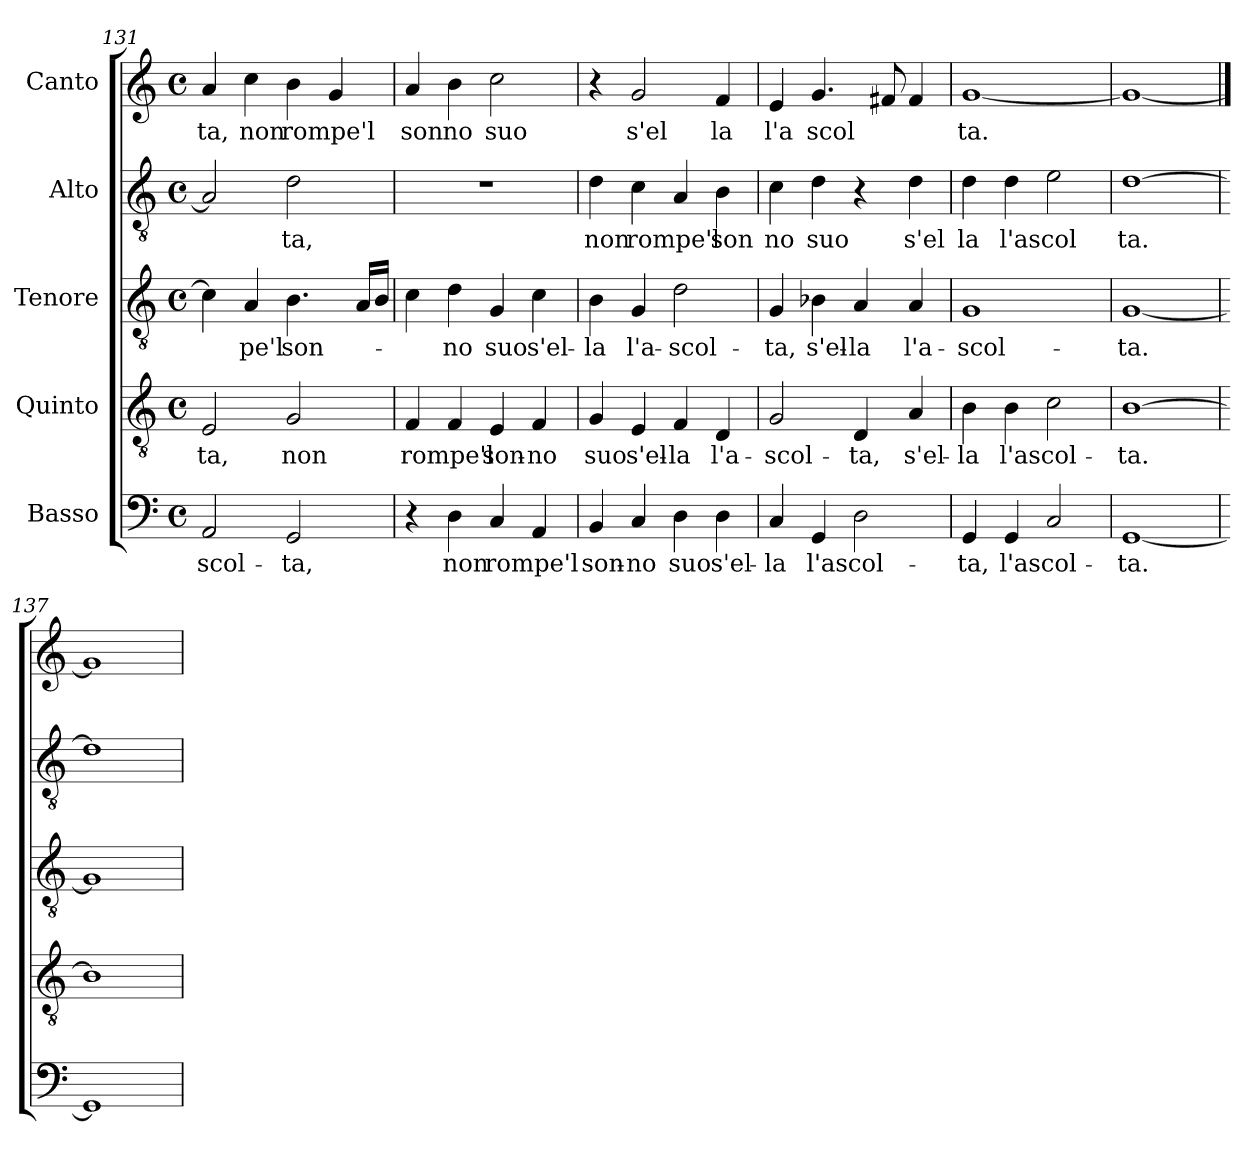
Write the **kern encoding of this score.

**kern	**text	**kern	**text	**kern	**text	**kern	**text	**kern	**text
*part5	*part5	*part4	*part4	*part3	*part3	*part2	*part2	*part1	*part1
*staff5	*staff5	*staff4	*staff4	*staff3	*staff3	*staff2	*staff2	*staff1	*staff1
*I"Basso	*	*I"Quinto	*	*I"Tenore	*	*I"Alto	*	*I"Canto	*
*clefF4	*	*clefGv2	*	*clefGv2	*	*clefGv2	*	*clefG2	*
*	*	*k[]	*	*	*	*	*	*k[]	*
*	*	*C:	*	*	*	*	*	*C:	*
*M4/4	*	*M4/4	*	*M4/4	*	*M4/4	*	*M4/4	*
*met(c)	*	*met(c)	*	*met(c)	*	*met(c)	*	*met(c)	*
=131	=131	=131	=131	=131	=131	=131	=131	=131	=131
!	!LO:LY:b:cj	!	!LO:LY:b:cj	!	!	!	!	!	!LO:LY:b:cj
2AA/	-scol-	2E/	-ta,	4c\]	.	2A/]	.	4a/	ta,
!	!	!	!	!	!LO:LY:b:cj	!	!	!	!LO:LY:b:cj
.	.	.	.	4A/	-pe'l	.	.	4cc\	non
!	!LO:LY:b:cj	!	!LO:LY:b:cj	!	!LO:LY:b	!	!LO:LY:b:cj	!	!LO:LY:b:cj
2GG/	-ta,	2G/	non	4.B\	son-	2d\	ta,	4b\	rompe'l
.	.	.	.	.	.	.	.	4g/	.
.	.	.	.	16A/L	.	.	.	.	.
.	.	.	.	16B/J	.	.	.	.	.
=132	=132	=132	=132	=132	=132	=132	=132	=132	=132
!	!	!	!LO:LY:b:cj	!	!	!	!	!	!LO:LY:b:cj
4r	.	4F/	rompe'l	4c\	.	1r	.	4a/	son
!	!LO:LY:b:cj	!	!	!	!LO:LY:b:cj	!	!	!	!LO:LY:b:cj
4D\	non	4F/	.	4d\	-no	.	.	4b\	no
!	!LO:LY:b:cj	!	!LO:LY:b:cj	!	!LO:LY:b:cj	!	!	!	!LO:LY:b:cj
4C/	rompe'l	4E/	son-	4G/	suo	.	.	2cc\	suo
!	!	!	!LO:LY:b:cj	!	!LO:LY:b:cj	!	!	!	!
4AA/	.	4F/	-no	4c\	s'el-	.	.	.	.
=133	=133	=133	=133	=133	=133	=133	=133	=133	=133
!	!LO:LY:b:cj	!	!LO:LY:b:cj	!	!LO:LY:b:cj	!	!LO:LY:b:cj	!	!
4BB/	son-	4G/	suo	4B\	-la	4d\	non	4r	.
!	!LO:LY:b:cj	!	!LO:LY:b:cj	!	!LO:LY:b:cj	!	!LO:LY:b:cj	!	!LO:LY:b:cj
4C/	-no	4E/	s'el-	4G/	l'a-	4c\	rompe'l	2g/	s'el
!	!LO:LY:b:cj	!	!LO:LY:b:cj	!	!LO:LY:b:cj	!	!	!	!
4D\	suo	4F/	-la	2d\	-scol-	4A/	.	.	.
!	!LO:LY:b:cj	!	!LO:LY:b:cj	!	!	!	!LO:LY:b:cj	!	!LO:LY:b:cj
4D\	s'el-	4D/	l'a-	.	.	4B\	son	4f/	la
=134	=134	=134	=134	=134	=134	=134	=134	=134	=134
!	!LO:LY:b:cj	!	!LO:LY:b:cj	!	!LO:LY:b:cj	!	!LO:LY:b:cj	!	!LO:LY:b:cj
4C/	-la	2G/	-scol-	4G/	-ta,	4c\	no	4e/	l'a
!	!LO:LY:b	!	!	!	!LO:LY:b:cj	!	!LO:LY:b:cj	!	!LO:LY:b
4GG/	l'ascol-	.	.	4B-X\	s'el-	4d\	suo	4.g/	scol
!	!	!	!LO:LY:b:cj	!	!LO:LY:b:cj	!	!	!	!
2D\	.	4D/	-ta,	4A/	-la	4r	.	.	.
.	.	.	.	.	.	.	.	8f#/	.
!	!	!	!LO:LY:b:cj	!	!LO:LY:b:cj	!	!LO:LY:b:cj	!	!
.	.	4A/	s'el-	4A/	l'a-	4d\	s'el	4f#/	.
=135	=135	=135	=135	=135	=135	=135	=135	=135	=135
!	!LO:LY:b:cj	!	!LO:LY:b:cj	!	!LO:LY:b:cj	!	!LO:LY:b:cj	!	!LO:LY:b:cj
4GG/	-ta,	4B\	-la	1G	-scol-	4d\	la	[<1g	ta.
!	!LO:LY:b	!	!LO:LY:b	!	!	!	!LO:LY:b	!	!
4GG/	l'ascol-	4B\	l'ascol-	.	.	4d\	l'ascol	.	.
2C/	.	2c\	.	.	.	2e\	.	.	.
=136	=136	=136	=136	=136	=136	=136	=136	=136	=136
!	!LO:LY:b:cj	!	!LO:LY:b:cj	!	!LO:LY:b:cj	!	!LO:LY:b:cj	!	!
[1GG	-ta.	[1B	-ta.	[1G	-ta.	[1d	ta.	1g_	.
=137	==137	=137	==137	=137	==137	=137	==137	==137	==137
1GG]	.	1B]	.	1G]	.	1d]	.	1g]	.
=	=	=	=	=	=	=	=	=	=
*-	*-	*-	*-	*-	*-	*-	*-	*-	*-
